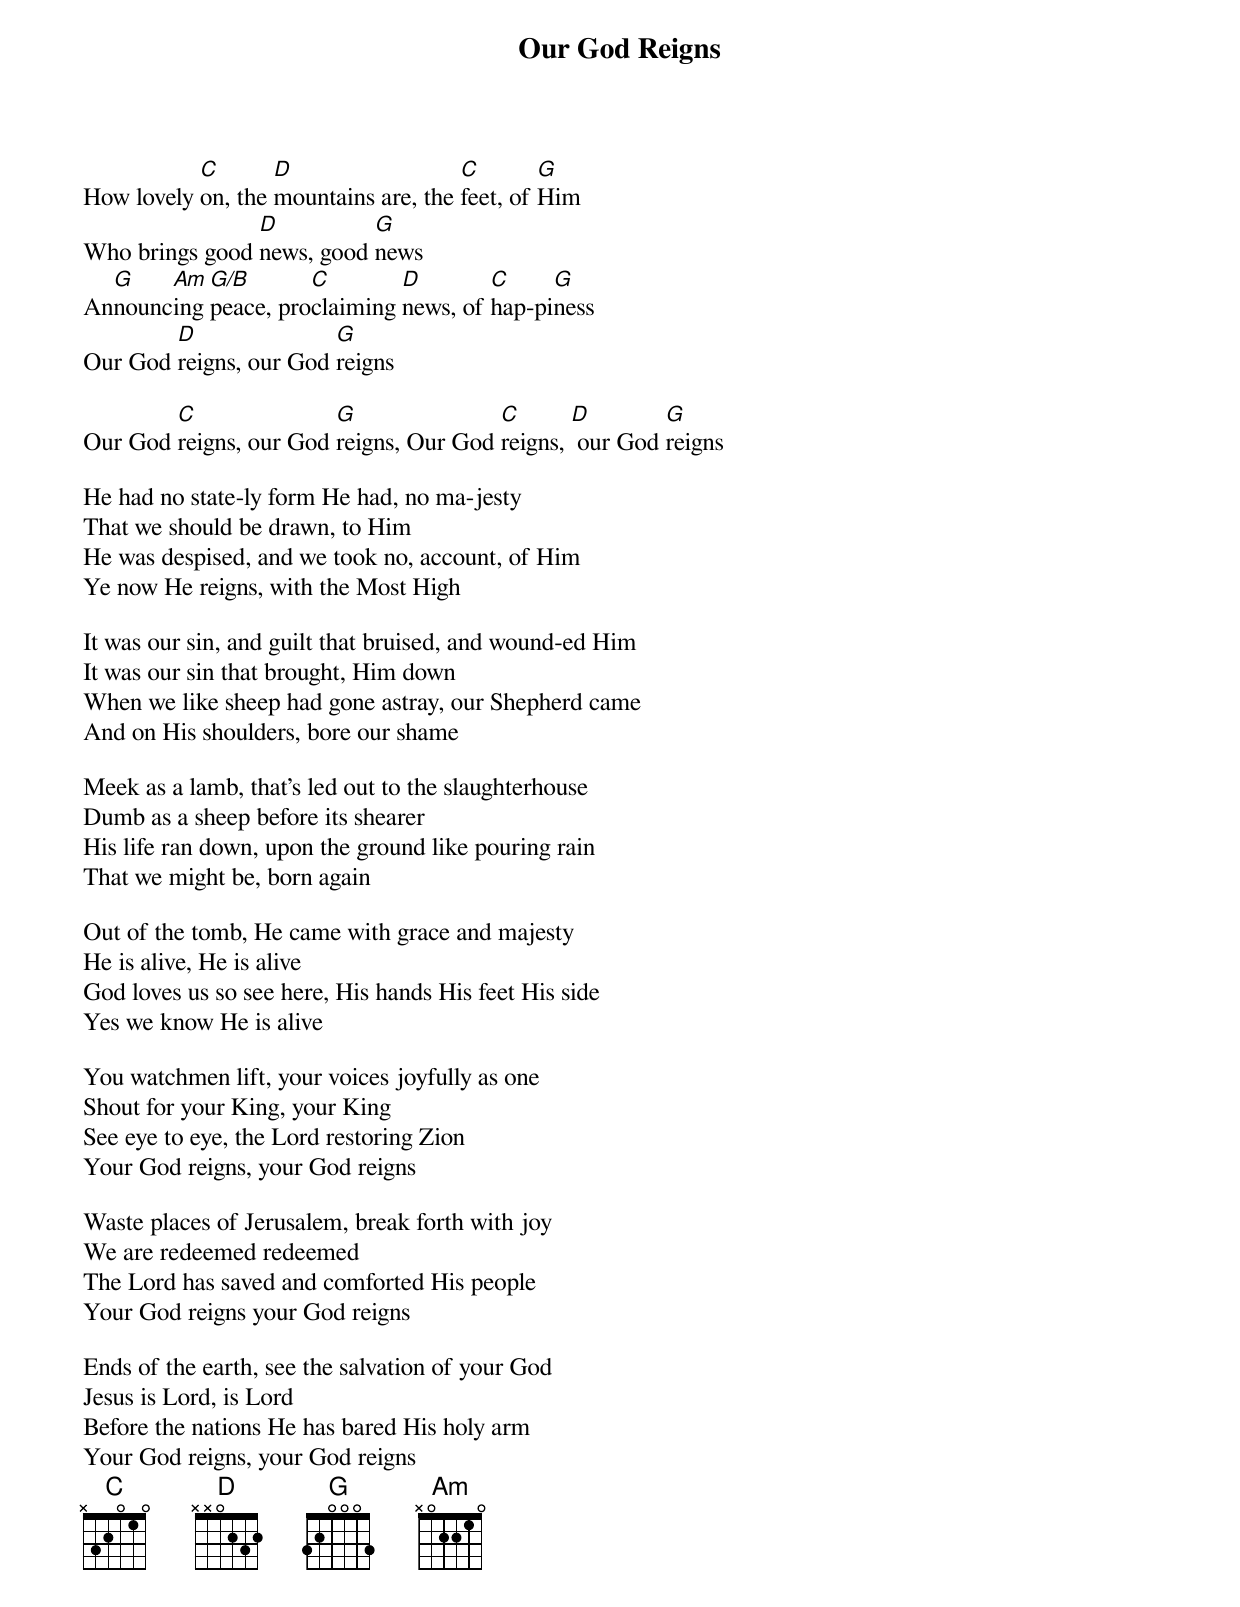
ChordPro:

{title: Our God Reigns}
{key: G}
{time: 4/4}
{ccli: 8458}
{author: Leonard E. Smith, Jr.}
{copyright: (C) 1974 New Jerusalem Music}

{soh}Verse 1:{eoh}
How lovely [C]on, the [D]mountains are, the [C]feet, of [G]Him
Who brings good [D]news, good [G]news
An[G]nounc[Am]ing [G/B]peace, pro[C]claiming [D]news, of [C]hap-pi[G]ness
Our God [D]reigns, our God [G]reigns

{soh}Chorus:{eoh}
Our God [C]reigns, our God [G]reigns, Our God [C]reigns, [D] our God [G]reigns

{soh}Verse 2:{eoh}
He had no state-ly form He had, no ma-jesty
That we should be drawn, to Him
He was despised, and we took no, account, of Him
Ye now He reigns, with the Most High

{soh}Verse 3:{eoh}
It was our sin, and guilt that bruised, and wound-ed Him
It was our sin that brought, Him down
When we like sheep had gone astray, our Shepherd came
And on His shoulders, bore our shame

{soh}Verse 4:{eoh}
Meek as a lamb, that's led out to the slaughterhouse
Dumb as a sheep before its shearer
His life ran down, upon the ground like pouring rain
That we might be, born again

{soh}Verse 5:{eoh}
Out of the tomb, He came with grace and majesty
He is alive, He is alive
God loves us so see here, His hands His feet His side
Yes we know He is alive

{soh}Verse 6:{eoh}
You watchmen lift, your voices joyfully as one
Shout for your King, your King
See eye to eye, the Lord restoring Zion
Your God reigns, your God reigns

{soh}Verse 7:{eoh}
Waste places of Jerusalem, break forth with joy
We are redeemed redeemed
The Lord has saved and comforted His people
Your God reigns your God reigns

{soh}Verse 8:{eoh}
Ends of the earth, see the salvation of your God
Jesus is Lord, is Lord
Before the nations He has bared His holy arm
Your God reigns, your God reigns
